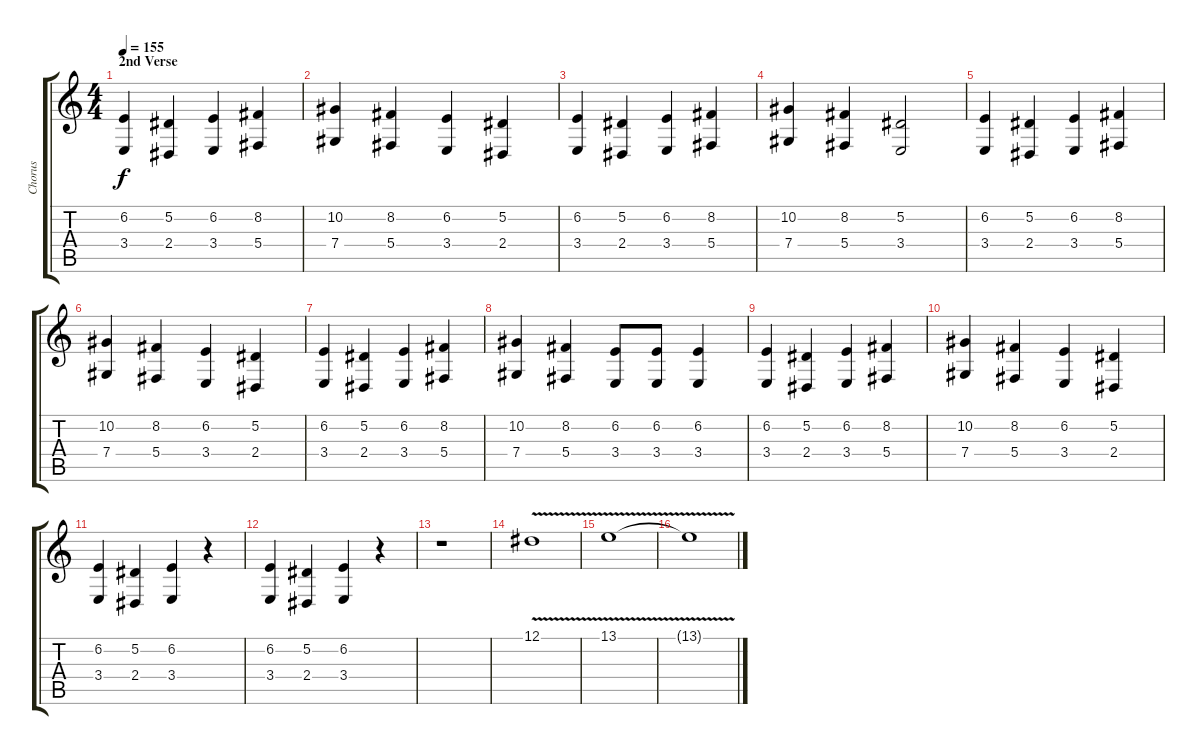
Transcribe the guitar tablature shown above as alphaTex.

\track ("Chorus" "Chorus") {instrument voiceoohs}
\staff {score tabs}
\tuning (Eb4 Bb3 Gb3 Db3 Ab2 Eb2) {hide}
\ts (4 4)
\section ("" "2nd Verse")
\tempo 155
\clef g2
\ks c
(6.2 3.4).4{dy f volume 9 instrument lead6voice} (5.2 2.4).4 (6.2 3.4).4 (8.2 5.4).4 |
(10.2 7.4).4 (8.2 5.4).4 (6.2 3.4).4 (5.2 2.4).4 |
(6.2 3.4).4 (5.2 2.4).4 (6.2 3.4).4 (8.2 5.4).4 |
(10.2 7.4).4 (8.2 5.4).4 (5.2 3.4).2 |
(6.2 3.4).4{volume 10 instrument lead6voice} (5.2 2.4).4 (6.2 3.4).4 (8.2 5.4).4 |
(10.2 7.4).4 (8.2 5.4).4 (6.2 3.4).4 (5.2 2.4).4 |
(6.2 3.4).4 (5.2 2.4).4 (6.2 3.4).4 (8.2 5.4).4 |
(10.2 7.4).4 (8.2 5.4).4 (6.2 3.4).8 (6.2 3.4).8 (6.2 3.4).4 |
(6.2 3.4).4 (5.2 2.4).4 (6.2 3.4).4 (8.2 5.4).4 |
(10.2 7.4).4 (8.2 5.4).4 (6.2 3.4).4 (5.2 2.4).4 |
(6.2 3.4).4 (5.2 2.4).4 (6.2 3.4).4 r.4 |
(6.2 3.4).4 (5.2 2.4).4 (6.2 3.4).4 r.4 |
r.1 |
12.1{v}.1 |
13.1{v}.1 |
13.1{t}.1
